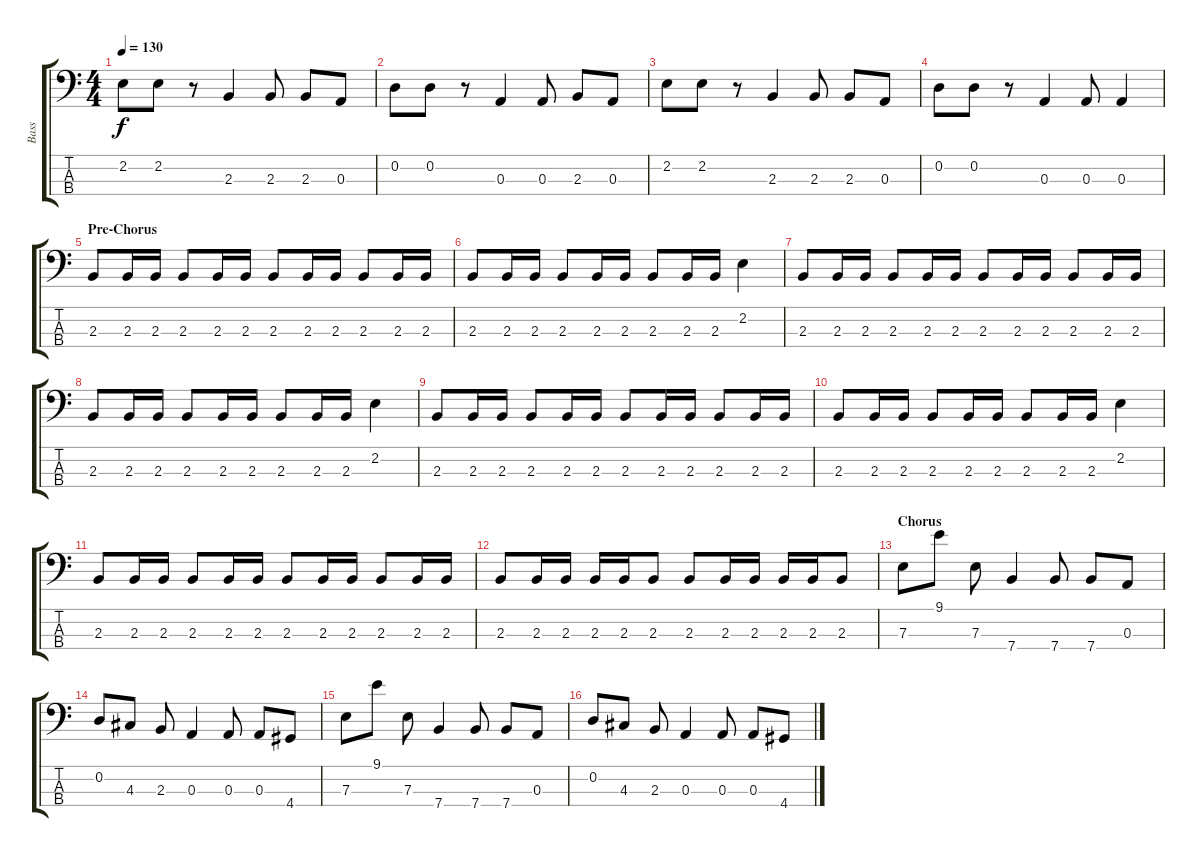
\track ("Bass" "Bass") {instrument electricbassfinger}
\staff {score tabs}
\tuning (G2 D2 A1 E1) {hide}
\ts (4 4)
\tempo 130
\clef f4
\ks c
2.2.8{dy f} 2.2.8 r.8 2.3.4 2.3.8 2.3.8 0.3.8 |
0.2.8 0.2.8 r.8 0.3.4 0.3.8 2.3.8 0.3.8 |
2.2.8 2.2.8 r.8 2.3.4 2.3.8 2.3.8 0.3.8 |
0.2.8 0.2.8 r.8 0.3.4 0.3.8 0.3.4 |
\section ("" "Pre-Chorus")
2.3.8 2.3.16 2.3.16 2.3.8 2.3.16 2.3.16 2.3.8 2.3.16 2.3.16 2.3.8 2.3.16 2.3.16 |
2.3.8 2.3.16 2.3.16 2.3.8 2.3.16 2.3.16 2.3.8 2.3.16 2.3.16 2.2.4 |
2.3.8 2.3.16 2.3.16 2.3.8 2.3.16 2.3.16 2.3.8 2.3.16 2.3.16 2.3.8 2.3.16 2.3.16 |
2.3.8 2.3.16 2.3.16 2.3.8 2.3.16 2.3.16 2.3.8 2.3.16 2.3.16 2.2.4 |
2.3.8 2.3.16 2.3.16 2.3.8 2.3.16 2.3.16 2.3.8 2.3.16 2.3.16 2.3.8 2.3.16 2.3.16 |
2.3.8 2.3.16 2.3.16 2.3.8 2.3.16 2.3.16 2.3.8 2.3.16 2.3.16 2.2.4 |
2.3.8 2.3.16 2.3.16 2.3.8 2.3.16 2.3.16 2.3.8 2.3.16 2.3.16 2.3.8 2.3.16 2.3.16 |
2.3.8 2.3.16 2.3.16 2.3.16 2.3.16 2.3.8 2.3.8 2.3.16 2.3.16 2.3.16 2.3.16 2.3.8 |
\section ("" "Chorus")
7.3.8 9.1.8 7.3.8 7.4.4 7.4.8 7.4.8 0.3.8 |
0.2.8 4.3.8 2.3.8 0.3.4 0.3.8 0.3.8 4.4.8 |
7.3.8 9.1.8 7.3.8 7.4.4 7.4.8 7.4.8 0.3.8 |
0.2.8 4.3.8 2.3.8 0.3.4 0.3.8 0.3.8 4.4.8
